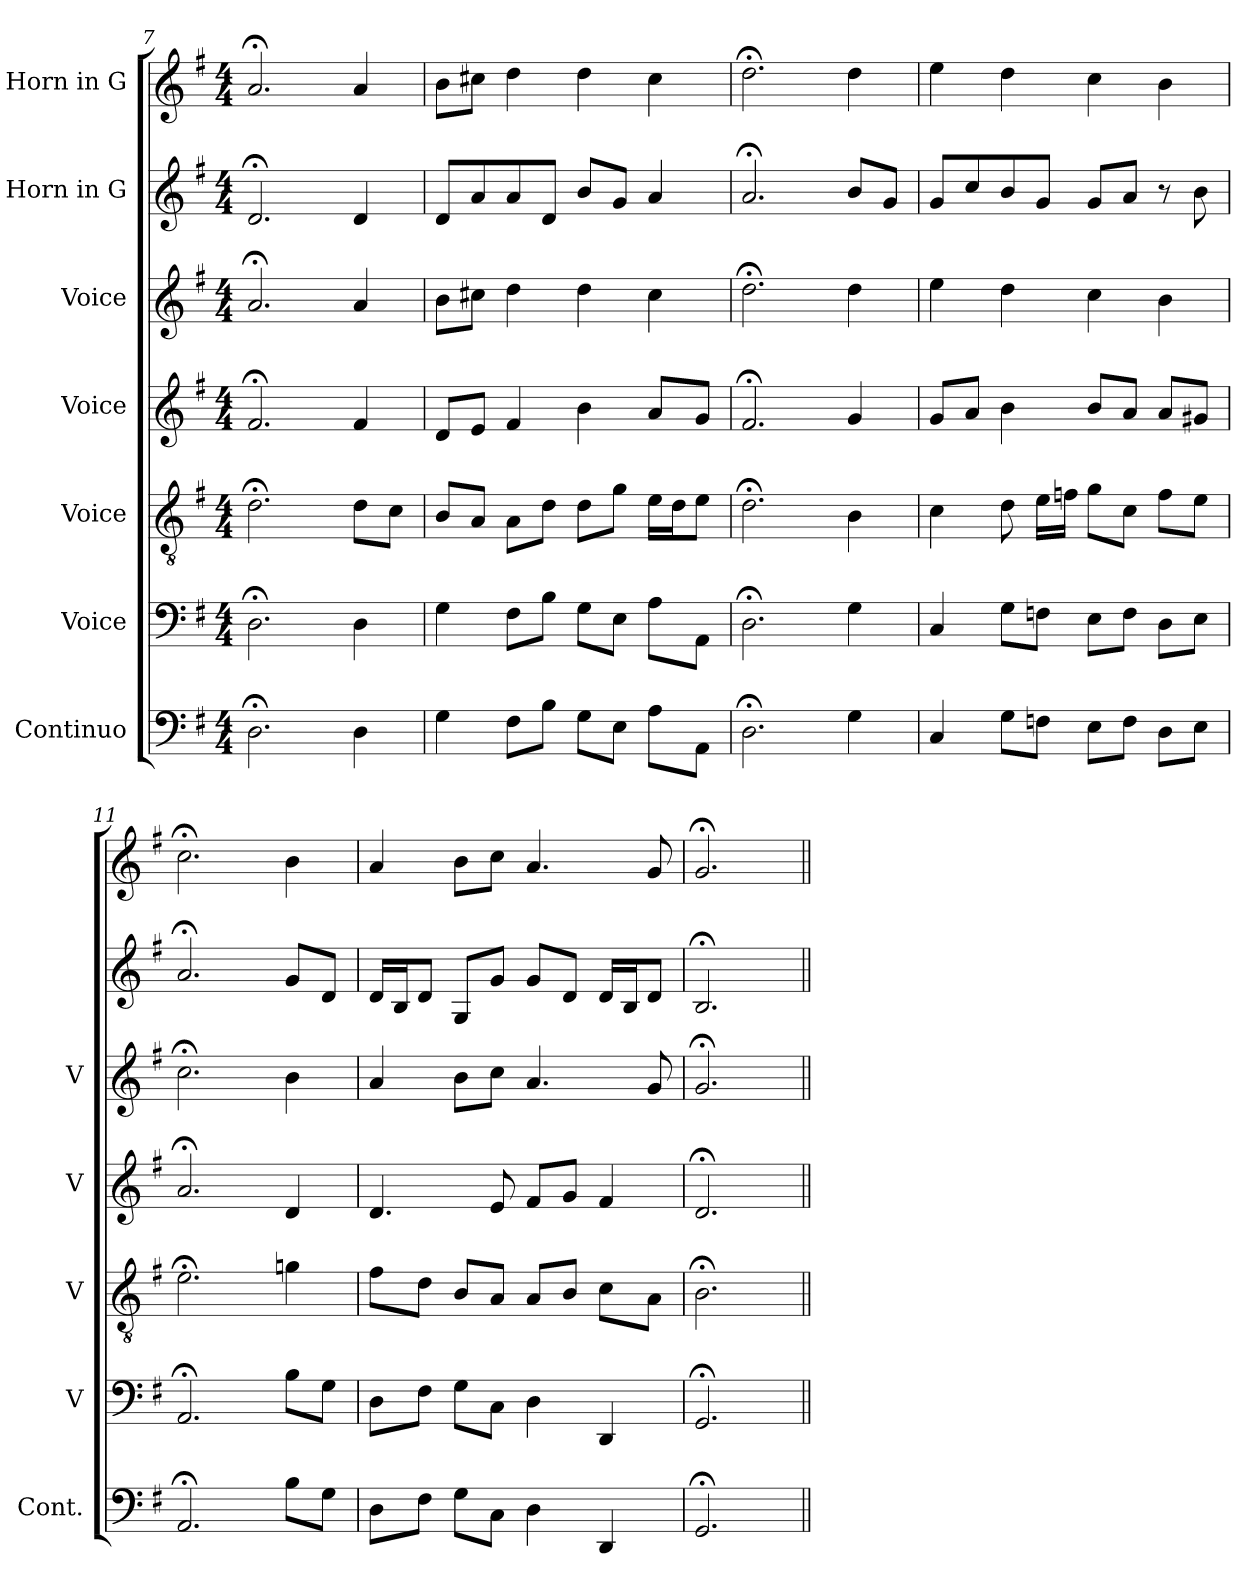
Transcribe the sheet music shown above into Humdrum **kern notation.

**kern	**kern	**kern	**kern	**kern	**kern	**kern
*part7	*part6	*part5	*part4	*part3	*part2	*part1
*staff7	*staff6	*staff5	*staff4	*staff3	*staff2	*staff1
*I"Continuo	*I"Voice	*I"Voice	*I"Voice	*I"Voice	*I"Horn in G	*I"Horn in G
*I'Cont.	*I'V	*I'V	*I'V	*I'V	*	*
*clefF4	*clefF4	*clefGv2	*clefG2	*clefG2	*clefG2	*clefG2
*k[f#]	*k[f#]	*k[f#]	*k[f#]	*k[f#]	*k[f#]	*k[f#]
*M4/4	*M4/4	*M4/4	*M4/4	*M4/4	*M4/4	*M4/4
=7	=7	=7	=7	=7	=7	=7
2.D;<	2.D;<	2.d;<	2.f#;<	2.a;<	2.d;<	2.a;<
4D	4D	8dL	4f#	4a	4d	4a
.	.	8cJ	.	.	.	.
=8	=8	=8	=8	=8	=8	=8
4G	4G	8BL	8dL	8bL	8dL	8bL
.	.	8AJ	8eJ	8cc#XJ	8a	8cc#XJ
8F#L	8F#L	8AL	4f#	4dd	8a	4dd
8BJ	8BJ	8dJ	.	.	8dJ	.
8GL	8GL	8dL	4b	4dd	8bL	4dd
8EJ	8EJ	8gJ	.	.	8gJ	.
8AL	8AL	16eLL	8aL	4cc#	4a	4cc#
.	.	16dJ	.	.	.	.
8AAJ	8AAJ	8eJ	8gJ	.	.	.
=9	=9	=9	=9	=9	=9	=9
2.D;<	2.D;<	2.d;<	2.f#;<	2.dd;<	2.a;<	2.dd;<
4G	4G	4B	4g	4dd	8bL	4dd
.	.	.	.	.	8gJ	.
=10	=10	=10	=10	=10	=10	=10
4C	4C	4c	8gL	4ee	8gL	4ee
.	.	.	8aJ	.	8cc	.
8GL	8GL	8d	4b	4dd	8b	4dd
8FnJ	8FnJ	16eLL	.	.	8gJ	.
.	.	16fnJJ	.	.	.	.
8EL	8EL	8gL	8bL	4cc	8gL	4cc
8FJ	8FJ	8cJ	8aJ	.	8aJ	.
8DL	8DL	8fL	8aL	4b	8r	4b
8EJ	8EJ	8eJ	8g#XJ	.	8b	.
=11	=11	=11	=11	=11	=11	=11
2.AA;<	2.AA;<	2.e;<	2.a;<	2.cc;<	2.a;<	2.cc;<
8BL	8BL	4gn	4d	4b	8gL	4b
8GJ	8GJ	.	.	.	8dJ	.
=12	=12	=12	=12	=12	=12	=12
8DL	8DL	8f#L	4.d	4a	16dLL	4a
.	.	.	.	.	16BJ	.
8F#J	8F#J	8dJ	.	.	8dJ	.
8GL	8GL	8BL	.	8bL	8GL	8bL
8CJ	8CJ	8AJ	8e	8ccJ	8gJ	8ccJ
4D	4D	8AL	8f#L	4.a	8gL	4.a
.	.	8BJ	8gJ	.	8dJ	.
4DD	4DD	8cL	4f#	.	16dLL	.
.	.	.	.	.	16BJ	.
.	.	8AJ	.	8g	8dJ	8g
=13	=13	=13	=13	=13	=13	=13
2.GG;<	2.GG;<	2.B;<	2.d;<	2.g;<	2.B;<	2.g;<
=||	=||	=||	=||	=||	=||	=||
*-	*-	*-	*-	*-	*-	*-
